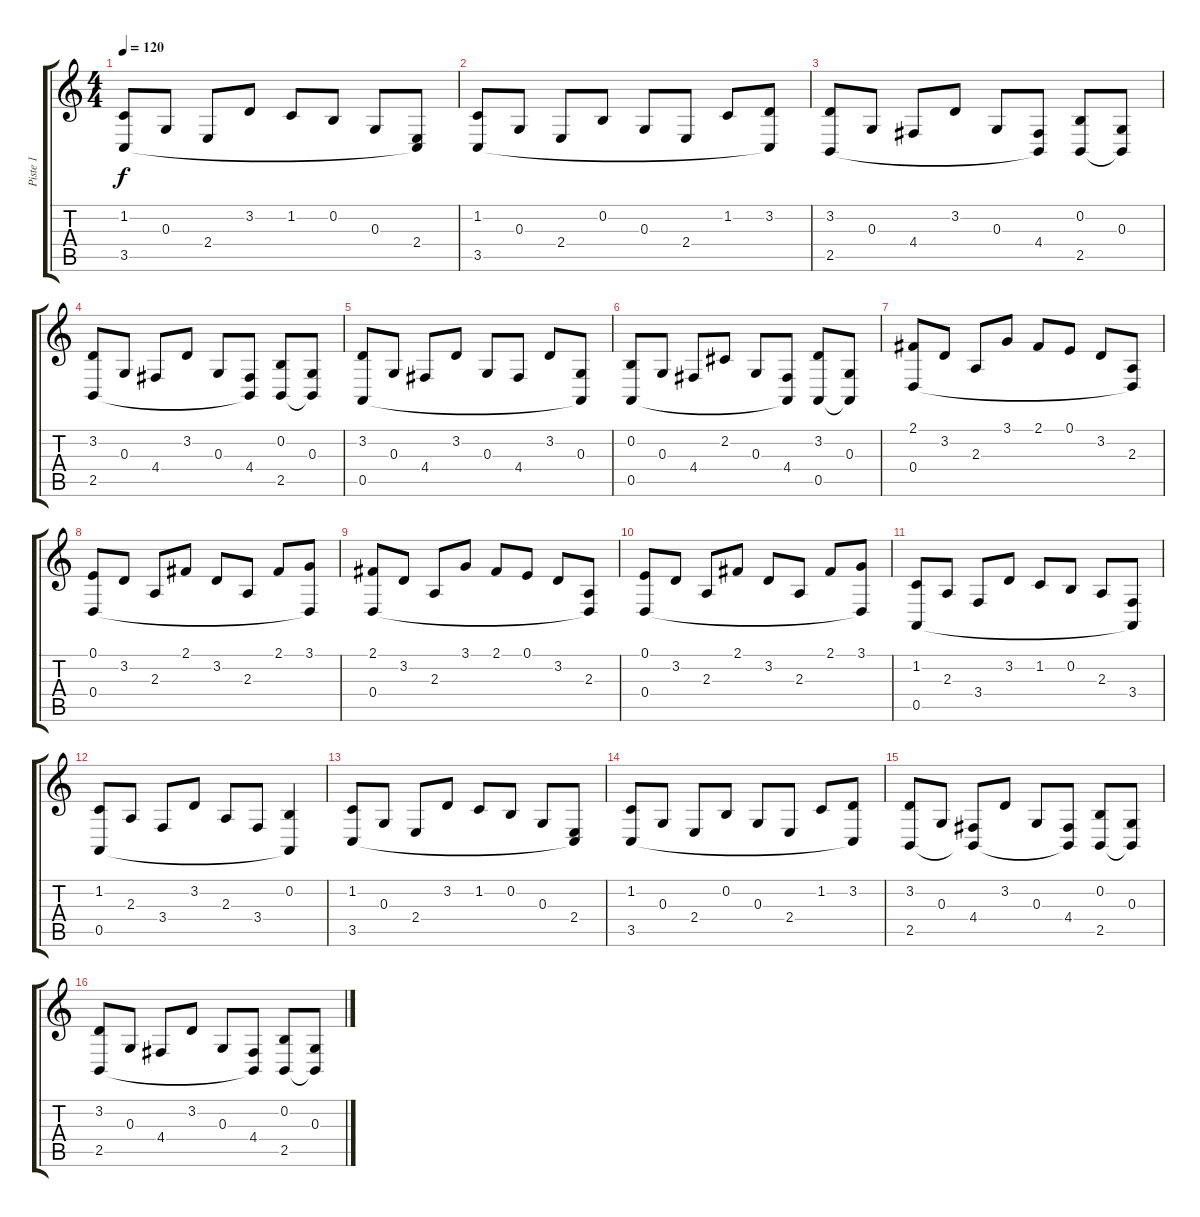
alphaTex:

\track ("Piste 1" "Piste 1") {instrument acousticgrandpiano}
\staff {score tabs}
\tuning (E4 B3 G3 D3 A2 E2) {hide}
\ts (4 4)
\tempo 120
\clef g2
\ks c
(1.2 3.5).8{dy f} 0.3.8 2.4.8 3.2.8 1.2.8 0.2.8 0.3.8 (2.4 3.5{t}).8 |
(1.2 3.5).8 0.3.8 2.4.8 0.2.8 0.3.8 2.4.8 1.2.8 (3.2 3.5{t}).8 |
(3.2 2.5).8 0.3.8 4.4.8 3.2.8 0.3.8 (4.4 2.5{t}).8 (0.2 2.5).8 (0.3 2.5{t}).8 |
(3.2 2.5).8 0.3.8 4.4.8 3.2.8 0.3.8 (4.4 2.5{t}).8 (0.2 2.5).8 (0.3 2.5{t}).8 |
(3.2 0.5).8 0.3.8 4.4.8 3.2.8 0.3.8 4.4.8 3.2.8 (0.3 0.5{t}).8 |
(0.2 0.5).8 0.3.8 4.4.8 2.2.8 0.3.8 (4.4 0.5{t}).8 (3.2 0.5).8 (0.3 0.5{t}).8 |
(2.1 0.4).8 3.2.8 2.3.8 3.1.8 2.1.8 0.1.8 3.2.8 (2.3 0.4{t}).8 |
(0.1 0.4).8 3.2.8 2.3.8 2.1.8 3.2.8 2.3.8 2.1.8 (3.1 0.4{t}).8 |
(2.1 0.4).8 3.2.8 2.3.8 3.1.8 2.1.8 0.1.8 3.2.8 (2.3 0.4{t}).8 |
(0.1 0.4).8 3.2.8 2.3.8 2.1.8 3.2.8 2.3.8 2.1.8 (3.1 0.4{t}).8 |
(1.2 0.5).8 2.3.8 3.4.8 3.2.8 1.2.8 0.2.8 2.3.8 (3.4 0.5{t}).8 |
(1.2 0.5).8 2.3.8 3.4.8 3.2.8 2.3.8 3.4.8 (0.2 0.5{t}).4 |
(1.2 3.5).8 0.3.8 2.4.8 3.2.8 1.2.8 0.2.8 0.3.8 (2.4 3.5{t}).8 |
(1.2 3.5).8 0.3.8 2.4.8 0.2.8 0.3.8 2.4.8 1.2.8 (3.2 3.5{t}).8 |
(3.2 2.5).8 0.3.8 (4.4 2.5{t}).8 3.2.8 0.3.8 (4.4 2.5{t}).8 (0.2 2.5).8 (0.3 2.5{t}).8 |
(3.2 2.5).8 0.3.8 4.4.8 3.2.8 0.3.8 (4.4 2.5{t}).8 (0.2 2.5).8 (0.3 2.5{t}).8
